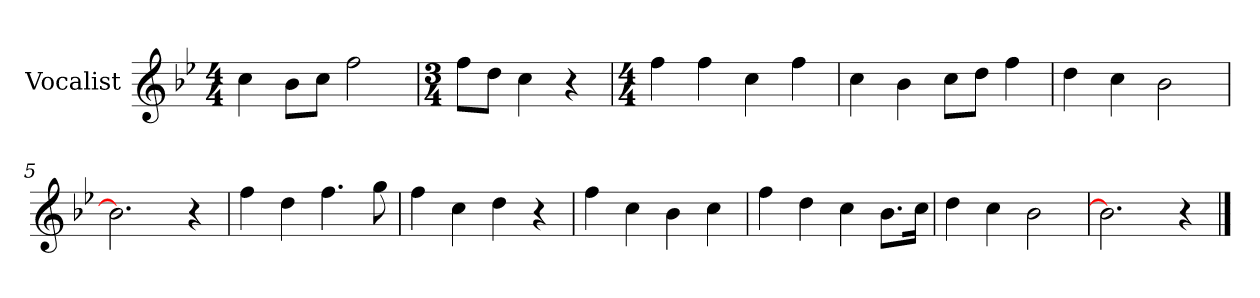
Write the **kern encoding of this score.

**kern
*part1
*staff1
*I"Vocalist
*k[b-e-]
*B-:
*M4/4
=
4cc
8b-L
8ccJ
2ff
=1
*M3/4
8ffL
8ddJ
4cc
4r
=2
*M4/4
4ff
4ff
4cc
4ff
=3
4cc
4b-
8ccL
8ddJ
4ff
=4
4dd
4cc
2b-
=5
2.b-]
4r
=6
4ff
4dd
4.ff
8gg
=7
4ff
4cc
4dd
4r
=8
4ff
4cc
4b-
4cc
=9
4ff
4dd
4cc
8.b-L
16ccJk
=10
4dd
4cc
2b-
=11
2.b-]
4r
==
*-
